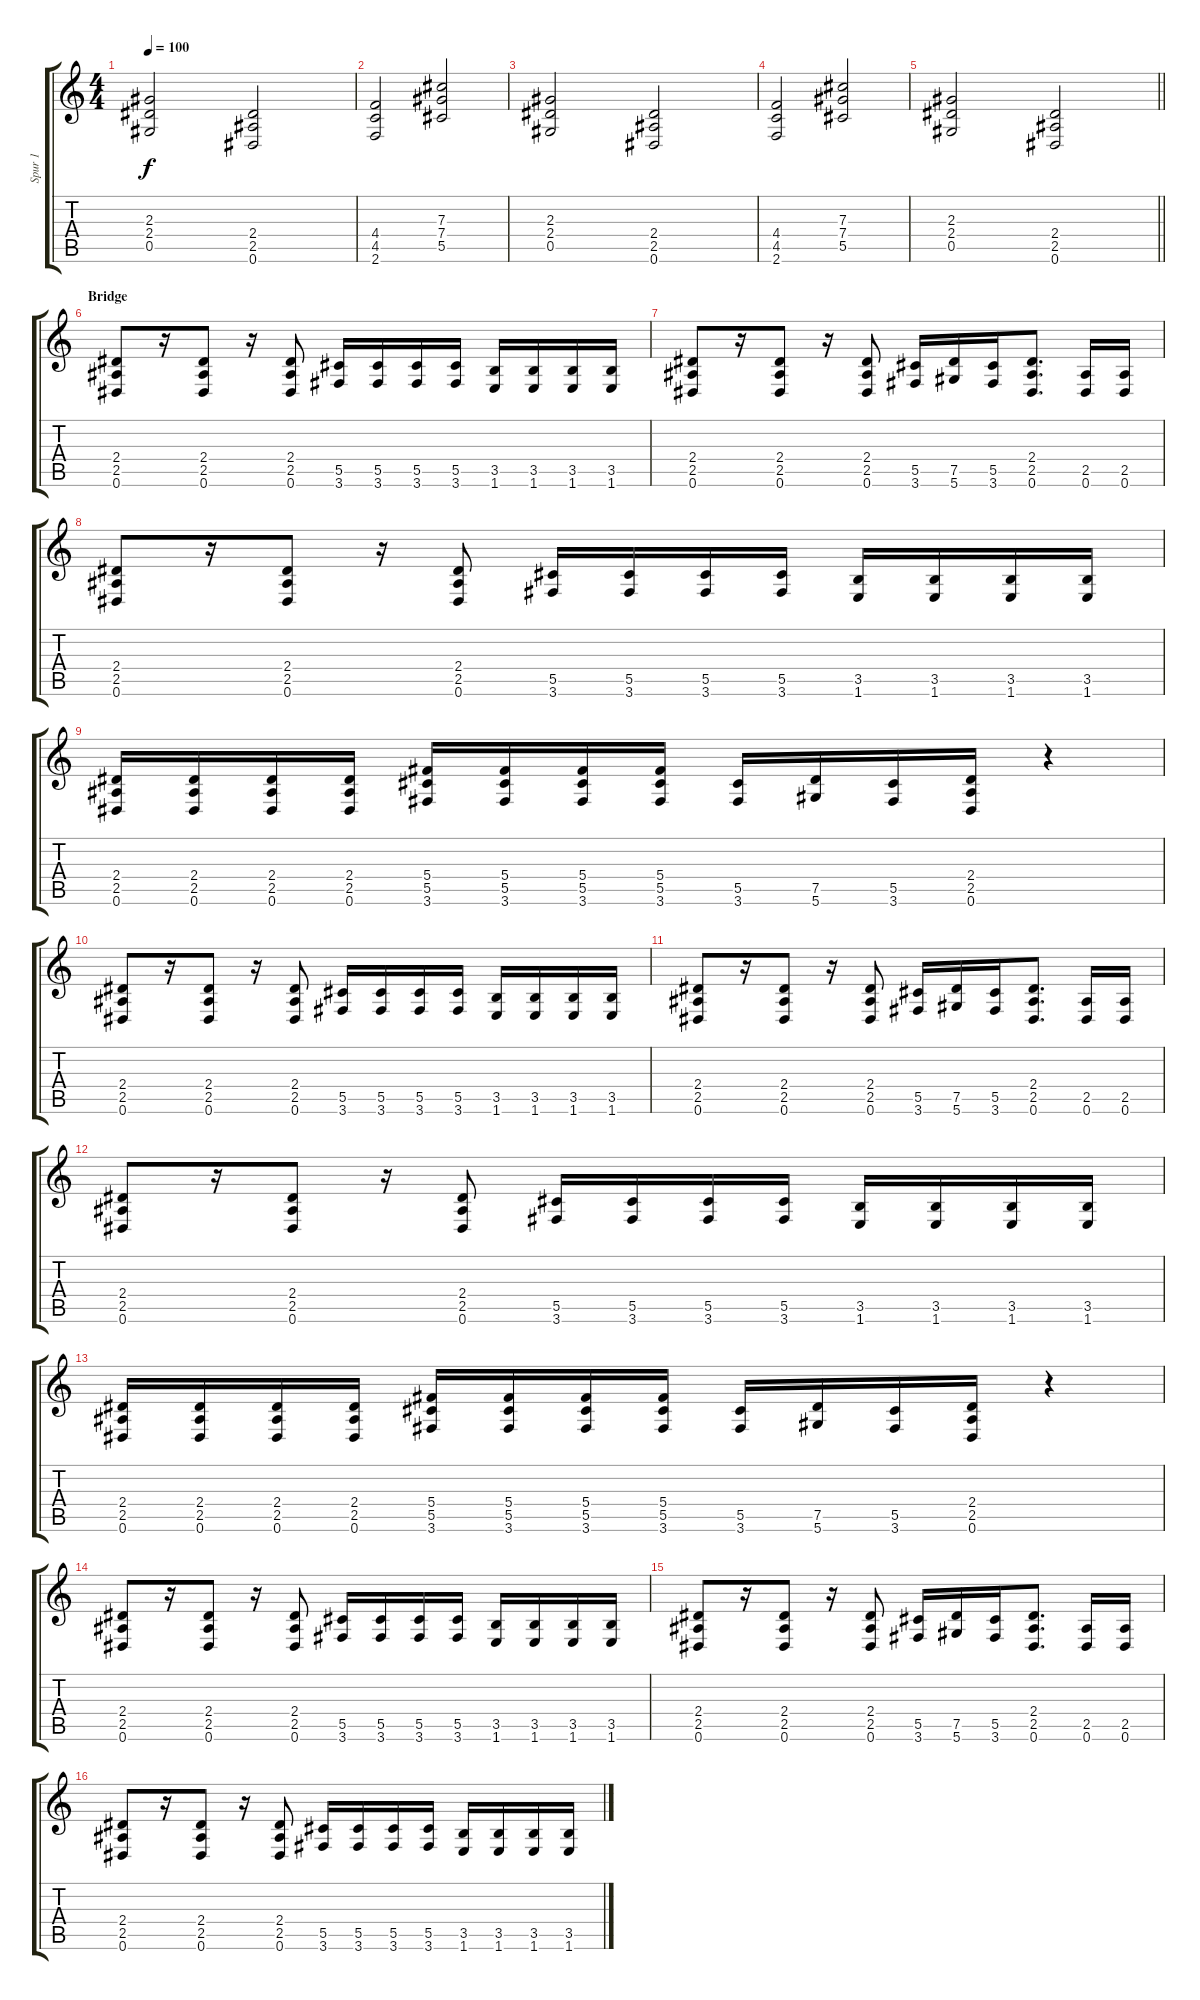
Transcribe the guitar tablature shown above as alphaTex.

\track ("Spur 1" "Spur 1") {instrument overdrivenguitar}
\staff {score tabs}
\tuning (Eb4 Bb3 Gb3 Db3 Ab2 Eb2) {hide}
\ts (4 4)
\tempo 100
\clef g2
\ks c
(2.3 2.4 0.5).2{dy f} (2.4 2.5 0.6).2 |
(4.4 4.5 2.6).2 (7.3 7.4 5.5).2 |
(2.3 2.4 0.5).2 (2.4 2.5 0.6).2 |
(4.4 4.5 2.6).2 (7.3 7.4 5.5).2 |
\barLineRight lightlight
(2.3 2.4 0.5).2 (2.4 2.5 0.6).2 |
\section ("" "Bridge")
(2.4 2.5 0.6).8 r.16 (2.4 2.5 0.6).8 r.16 (2.4 2.5 0.6).8 (5.5 3.6).16 (5.5 3.6).16 (5.5 3.6).16 (5.5 3.6).16 (3.5 1.6).16 (3.5 1.6).16 (3.5 1.6).16 (3.5 1.6).16 |
(2.4 2.5 0.6).8 r.16 (2.4 2.5 0.6).8 r.16 (2.4 2.5 0.6).8 (5.5 3.6).16 (7.5 5.6).16 (5.5 3.6).16 (2.4 2.5 0.6).8{d} (2.5 0.6).16 (2.5 0.6).16 |
(2.4 2.5 0.6).8 r.16 (2.4 2.5 0.6).8 r.16 (2.4 2.5 0.6).8 (5.5 3.6).16 (5.5 3.6).16 (5.5 3.6).16 (5.5 3.6).16 (3.5 1.6).16 (3.5 1.6).16 (3.5 1.6).16 (3.5 1.6).16 |
(2.4 2.5 0.6).16 (2.4 2.5 0.6).16 (2.4 2.5 0.6).16 (2.4 2.5 0.6).16 (5.4 5.5 3.6).16 (5.4 5.5 3.6).16 (5.4 5.5 3.6).16 (5.4 5.5 3.6).16 (5.5 3.6).16 (7.5 5.6).16 (5.5 3.6).16 (2.4 2.5 0.6).16 r.4 |
(2.4 2.5 0.6).8 r.16 (2.4 2.5 0.6).8 r.16 (2.4 2.5 0.6).8 (5.5 3.6).16 (5.5 3.6).16 (5.5 3.6).16 (5.5 3.6).16 (3.5 1.6).16 (3.5 1.6).16 (3.5 1.6).16 (3.5 1.6).16 |
(2.4 2.5 0.6).8 r.16 (2.4 2.5 0.6).8 r.16 (2.4 2.5 0.6).8 (5.5 3.6).16 (7.5 5.6).16 (5.5 3.6).16 (2.4 2.5 0.6).8{d} (2.5 0.6).16 (2.5 0.6).16 |
(2.4 2.5 0.6).8 r.16 (2.4 2.5 0.6).8 r.16 (2.4 2.5 0.6).8 (5.5 3.6).16 (5.5 3.6).16 (5.5 3.6).16 (5.5 3.6).16 (3.5 1.6).16 (3.5 1.6).16 (3.5 1.6).16 (3.5 1.6).16 |
(2.4 2.5 0.6).16 (2.4 2.5 0.6).16 (2.4 2.5 0.6).16 (2.4 2.5 0.6).16 (5.4 5.5 3.6).16 (5.4 5.5 3.6).16 (5.4 5.5 3.6).16 (5.4 5.5 3.6).16 (5.5 3.6).16 (7.5 5.6).16 (5.5 3.6).16 (2.4 2.5 0.6).16 r.4 |
(2.4 2.5 0.6).8 r.16 (2.4 2.5 0.6).8 r.16 (2.4 2.5 0.6).8 (5.5 3.6).16 (5.5 3.6).16 (5.5 3.6).16 (5.5 3.6).16 (3.5 1.6).16 (3.5 1.6).16 (3.5 1.6).16 (3.5 1.6).16 |
(2.4 2.5 0.6).8 r.16 (2.4 2.5 0.6).8 r.16 (2.4 2.5 0.6).8 (5.5 3.6).16 (7.5 5.6).16 (5.5 3.6).16 (2.4 2.5 0.6).8{d} (2.5 0.6).16 (2.5 0.6).16 |
(2.4 2.5 0.6).8 r.16 (2.4 2.5 0.6).8 r.16 (2.4 2.5 0.6).8 (5.5 3.6).16 (5.5 3.6).16 (5.5 3.6).16 (5.5 3.6).16 (3.5 1.6).16 (3.5 1.6).16 (3.5 1.6).16 (3.5 1.6).16
